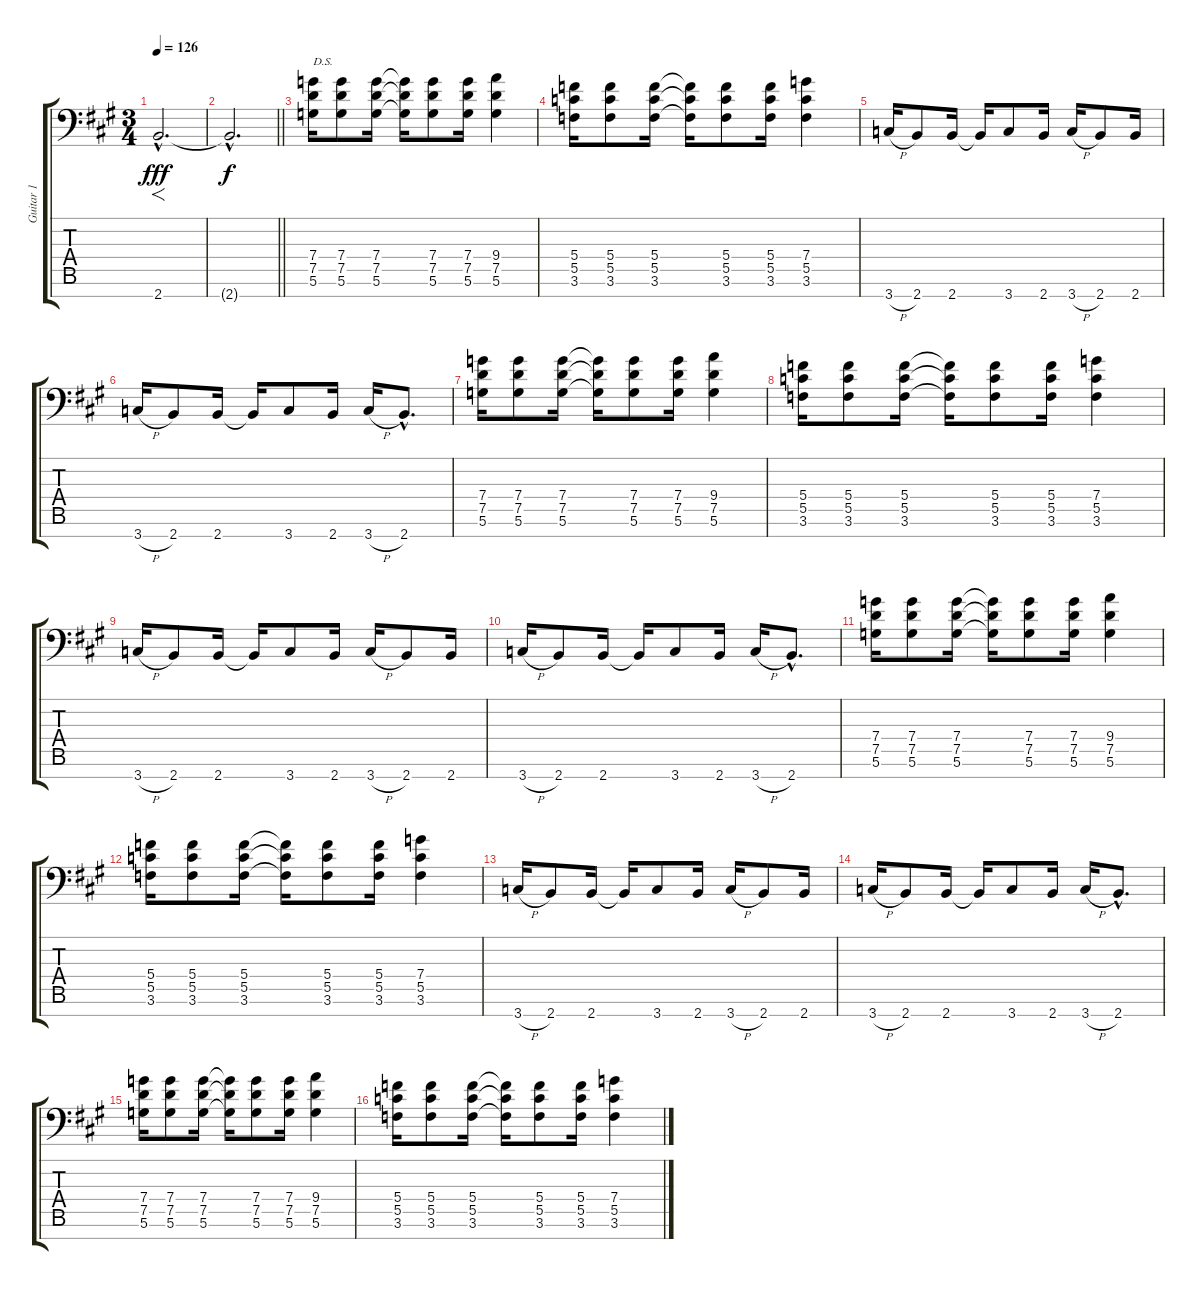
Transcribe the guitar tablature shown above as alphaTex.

\track ("Guitar 1" "Guitar 1") {instrument distortionguitar}
\staff {score tabs}
\tuning (D4 A3 F3 C3 G2 D2 A1) {hide}
\ts (3 4)
\tempo 126
\clef f4
\ks f#minor
2.7{hac}.2{f d dy fff} |
\barLineRight lightlight
2.7{hac t}.2{d dy f} |
(7.4 7.5 5.6).16{txt "D.S."} (7.4 7.5 5.6).8 (7.4 7.5 5.6).16 (7.4{t} 7.5{t} 5.6{t}).16 (7.4 7.5 5.6).8 (7.4 7.5 5.6).16 (9.4 7.5 5.6).4 |
(5.4 5.5 3.6).16 (5.4 5.5 3.6).8 (5.4 5.5 3.6).16 (5.4{t} 5.5{t} 3.6{t}).16 (5.4 5.5 3.6).8 (5.4 5.5 3.6).16 (7.4 5.5 3.6).4 |
3.7{h}.16 2.7.8 2.7.16 2.7{t}.16 3.7.8 2.7.16 3.7{h}.16 2.7.8 2.7.16 |
3.7{h}.16 2.7.8 2.7.16 2.7{t}.16 3.7.8 2.7.16 3.7{h}.16 2.7{hac}.8{d} |
(7.4 7.5 5.6).16 (7.4 7.5 5.6).8 (7.4 7.5 5.6).16 (7.4{t} 7.5{t} 5.6{t}).16 (7.4 7.5 5.6).8 (7.4 7.5 5.6).16 (9.4 7.5 5.6).4 |
(5.4 5.5 3.6).16 (5.4 5.5 3.6).8 (5.4 5.5 3.6).16 (5.4{t} 5.5{t} 3.6{t}).16 (5.4 5.5 3.6).8 (5.4 5.5 3.6).16 (7.4 5.5 3.6).4 |
3.7{h}.16 2.7.8 2.7.16 2.7{t}.16 3.7.8 2.7.16 3.7{h}.16 2.7.8 2.7.16 |
3.7{h}.16 2.7.8 2.7.16 2.7{t}.16 3.7.8 2.7.16 3.7{h}.16 2.7{hac}.8{d} |
(7.4 7.5 5.6).16 (7.4 7.5 5.6).8 (7.4 7.5 5.6).16 (7.4{t} 7.5{t} 5.6{t}).16 (7.4 7.5 5.6).8 (7.4 7.5 5.6).16 (9.4 7.5 5.6).4 |
(5.4 5.5 3.6).16 (5.4 5.5 3.6).8 (5.4 5.5 3.6).16 (5.4{t} 5.5{t} 3.6{t}).16 (5.4 5.5 3.6).8 (5.4 5.5 3.6).16 (7.4 5.5 3.6).4 |
3.7{h}.16 2.7.8 2.7.16 2.7{t}.16 3.7.8 2.7.16 3.7{h}.16 2.7.8 2.7.16 |
3.7{h}.16 2.7.8 2.7.16 2.7{t}.16 3.7.8 2.7.16 3.7{h}.16 2.7{hac}.8{d} |
(7.4 7.5 5.6).16 (7.4 7.5 5.6).8 (7.4 7.5 5.6).16 (7.4{t} 7.5{t} 5.6{t}).16 (7.4 7.5 5.6).8 (7.4 7.5 5.6).16 (9.4 7.5 5.6).4 |
(5.4 5.5 3.6).16 (5.4 5.5 3.6).8 (5.4 5.5 3.6).16 (5.4{t} 5.5{t} 3.6{t}).16 (5.4 5.5 3.6).8 (5.4 5.5 3.6).16 (7.4 5.5 3.6).4
